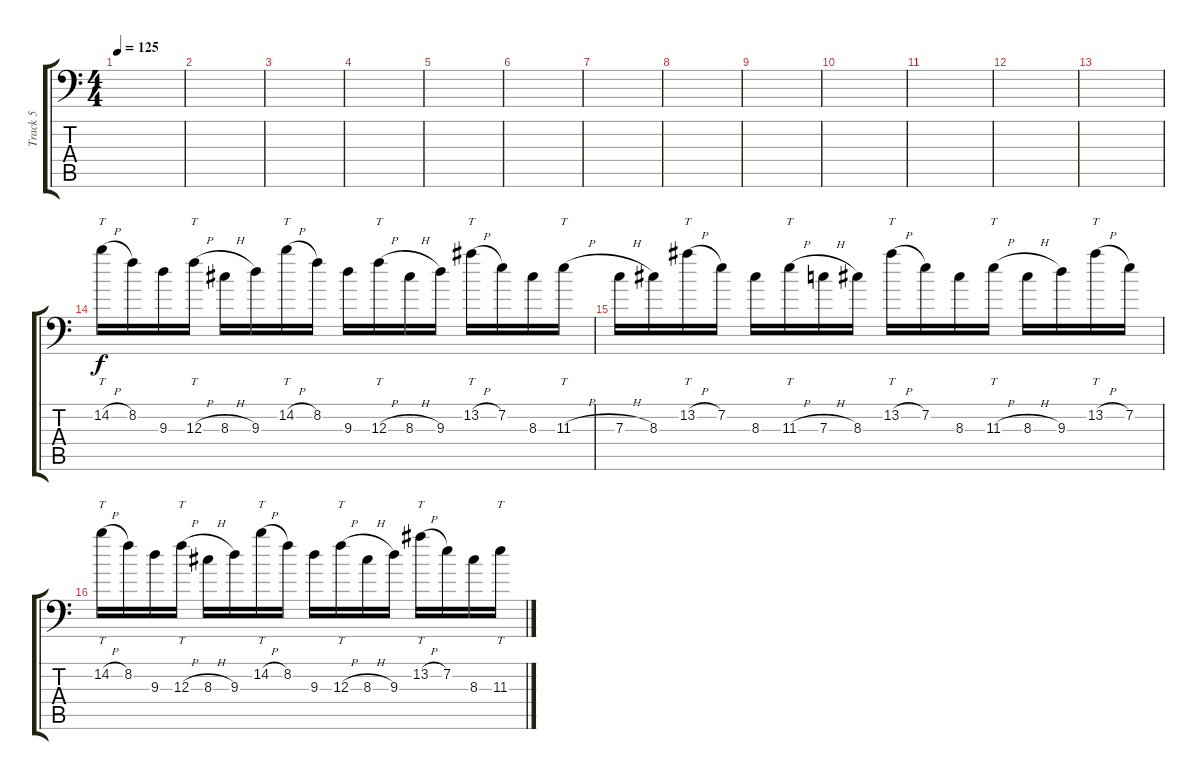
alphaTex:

\track ("Track 5" "Track 5") {instrument distortionguitar}
\staff {score tabs}
\tuning (D4 A3 F3 C3 G2 A1) {hide}
\ts (4 4)
\tempo 125
\clef f4
\ks c
|
|
|
|
|
|
|
|
|
|
|
|
|
14.2{h}.16{tt} 8.2.16 9.3.16 12.3{h}.16{tt} 8.3{h}.16 9.3.16 14.2{h}.16{tt} 8.2.16 9.3.16 12.3{h}.16{tt} 8.3{h}.16 9.3.16 13.2{h}.16{tt} 7.2.16 8.3.16 11.3{h}.16{tt} |
7.3{h}.16 8.3.16 13.2{h}.16{tt} 7.2.16 8.3.16 11.3{h}.16{tt} 7.3{h}.16 8.3.16 13.2{h}.16{tt} 7.2.16 8.3.16 11.3{h}.16{tt} 8.3{h}.16 9.3.16 13.2{h}.16{tt} 7.2.16 |
14.2{h}.16{tt} 8.2.16 9.3.16 12.3{h}.16{tt} 8.3{h}.16 9.3.16 14.2{h}.16{tt} 8.2.16 9.3.16 12.3{h}.16{tt} 8.3{h}.16 9.3.16 13.2{h}.16{tt} 7.2.16 8.3.16 11.3{h}.16{tt}
